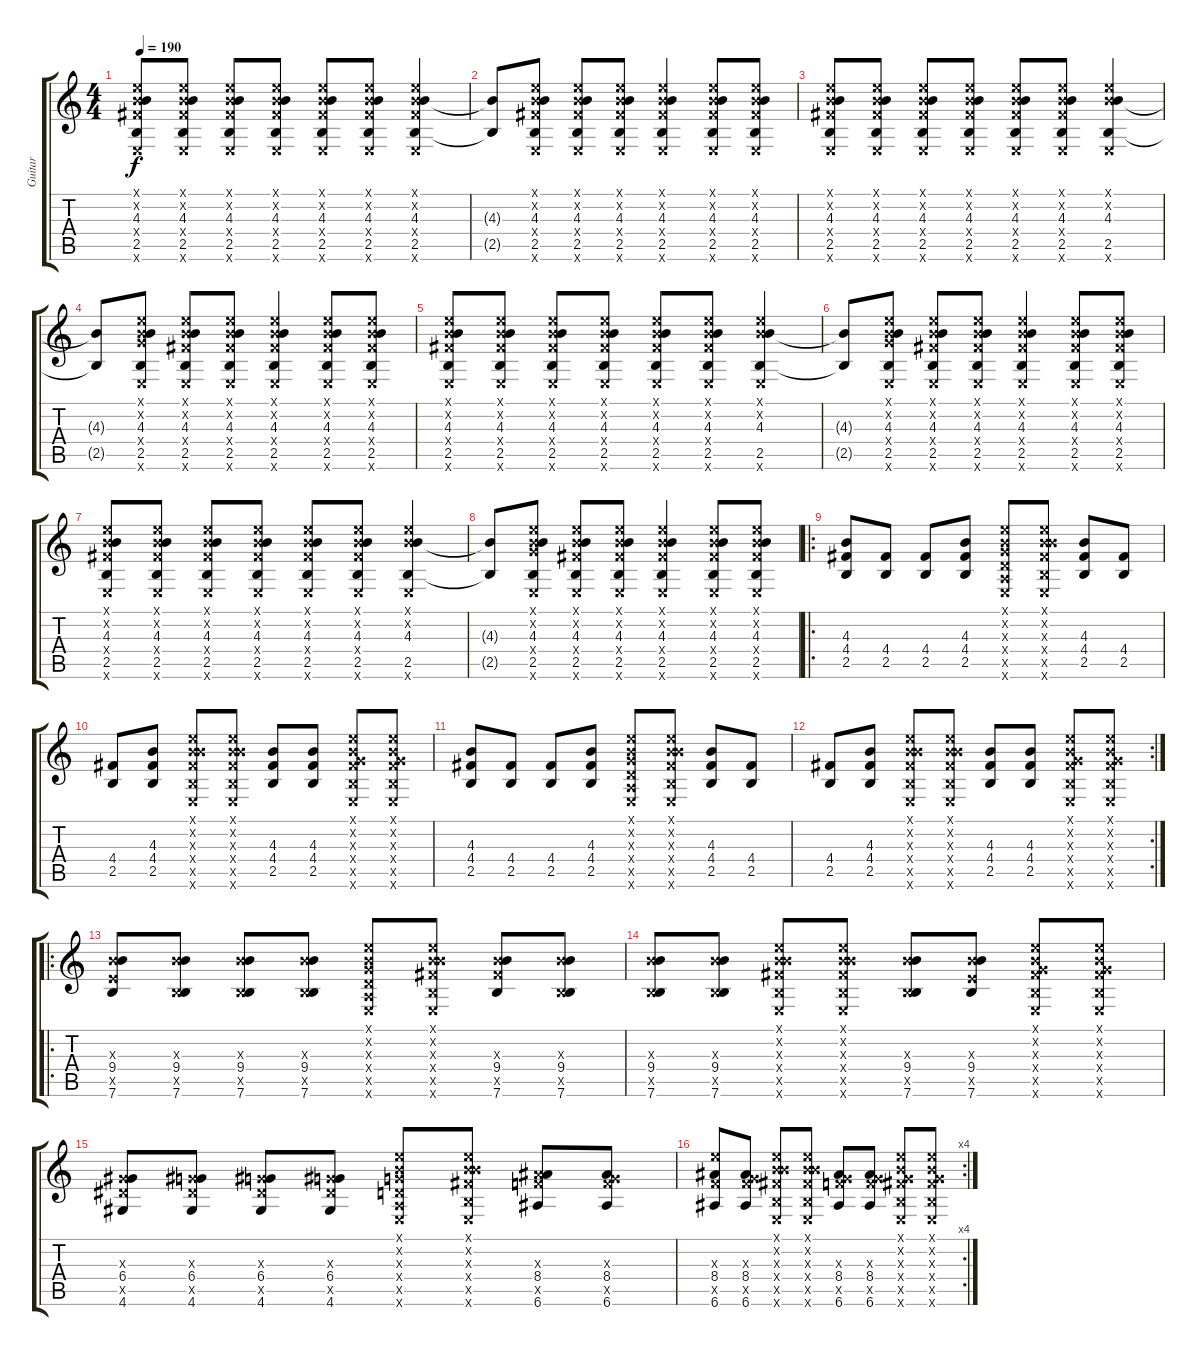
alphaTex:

\track ("Guitar" "Guitar") {instrument distortionguitar}
\staff {score tabs}
\tuning (E4 B3 G3 D3 A2 E2) {hide}
\ts (4 4)
\tempo 190
\clef g2
\ks c
(0.1{x} 0.2{x} 4.3 4.4{x} 2.5 0.6{x}).8{dy f balance 0 instrument overdrivenguitar} (0.1{x} 0.2{x} 4.3 4.4{x} 2.5 0.6{x}).8 (0.1{x} 0.2{x} 4.3 4.4{x} 2.5 0.6{x}).8 (0.1{x} 0.2{x} 4.3 4.4{x} 2.5 0.6{x}).8 (0.1{x} 0.2{x} 4.3 4.4{x} 2.5 0.6{x}).8 (0.1{x} 0.2{x} 4.3 4.4{x} 2.5 0.6{x}).8 (0.1{x} 0.2{x} 4.3 4.4{x} 2.5 0.6{x}).4 |
(4.3{t} 2.5{t}).8 (0.1{x} 0.2{x} 4.3 4.4{x} 2.5 0.6{x}).8 (0.1{x} 0.2{x} 4.3 4.4{x} 2.5 0.6{x}).8 (0.1{x} 0.2{x} 4.3 4.4{x} 2.5 0.6{x}).8 (0.1{x} 0.2{x} 4.3 4.4{x} 2.5 0.6{x}).4 (0.1{x} 0.2{x} 4.3 4.4{x} 2.5 0.6{x}).8 (0.1{x} 0.2{x} 4.3 4.4{x} 2.5 0.6{x}).8 |
(0.1{x} 0.2{x} 4.3 4.4{x} 2.5 0.6{x}).8 (0.1{x} 0.2{x} 4.3 4.4{x} 2.5 0.6{x}).8 (0.1{x} 0.2{x} 4.3 4.4{x} 2.5 0.6{x}).8 (0.1{x} 0.2{x} 4.3 4.4{x} 2.5 0.6{x}).8 (0.1{x} 0.2{x} 4.3 4.4{x} 2.5 0.6{x}).8 (0.1{x} 0.2{x} 4.3 4.4{x} 2.5 0.6{x}).8 (0.1{x} 0.2{x} 4.3 2.5 0.6{x}).4 |
(4.3{t} 2.5{t}).8 (0.1{x} 0.2{x} 4.3 5.4{x} 2.5 0.6{x}).8 (0.1{x} 0.2{x} 4.3 4.4{x} 2.5 0.6{x}).8 (0.1{x} 0.2{x} 4.3 4.4{x} 2.5 0.6{x}).8 (0.1{x} 0.2{x} 4.3 4.4{x} 2.5 0.6{x}).4 (0.1{x} 0.2{x} 4.3 4.4{x} 2.5 0.6{x}).8 (0.1{x} 0.2{x} 4.3 4.4{x} 2.5 0.6{x}).8 |
(0.1{x} 0.2{x} 4.3 4.4{x} 2.5 0.6{x}).8 (0.1{x} 0.2{x} 4.3 4.4{x} 2.5 0.6{x}).8 (0.1{x} 0.2{x} 4.3 4.4{x} 2.5 0.6{x}).8 (0.1{x} 0.2{x} 4.3 4.4{x} 2.5 0.6{x}).8 (0.1{x} 0.2{x} 4.3 4.4{x} 2.5 0.6{x}).8 (0.1{x} 0.2{x} 4.3 4.4{x} 2.5 0.6{x}).8 (0.1{x} 0.2{x} 4.3 2.5 0.6{x}).4 |
(4.3{t} 2.5{t}).8 (0.1{x} 0.2{x} 4.3 5.4{x} 2.5 0.6{x}).8 (0.1{x} 0.2{x} 4.3 4.4{x} 2.5 0.6{x}).8 (0.1{x} 0.2{x} 4.3 4.4{x} 2.5 0.6{x}).8 (0.1{x} 0.2{x} 4.3 4.4{x} 2.5 0.6{x}).4 (0.1{x} 0.2{x} 4.3 4.4{x} 2.5 0.6{x}).8 (0.1{x} 0.2{x} 4.3 4.4{x} 2.5 0.6{x}).8 |
(0.1{x} 0.2{x} 4.3 4.4{x} 2.5 0.6{x}).8 (0.1{x} 0.2{x} 4.3 4.4{x} 2.5 0.6{x}).8 (0.1{x} 0.2{x} 4.3 4.4{x} 2.5 0.6{x}).8 (0.1{x} 0.2{x} 4.3 4.4{x} 2.5 0.6{x}).8 (0.1{x} 0.2{x} 4.3 4.4{x} 2.5 0.6{x}).8 (0.1{x} 0.2{x} 4.3 4.4{x} 2.5 0.6{x}).8 (0.1{x} 0.2{x} 4.3 2.5 0.6{x}).4 |
(4.3{t} 2.5{t}).8 (0.1{x} 0.2{x} 4.3 5.4{x} 2.5 0.6{x}).8 (0.1{x} 0.2{x} 4.3 4.4{x} 2.5 0.6{x}).8 (0.1{x} 0.2{x} 4.3 4.4{x} 2.5 0.6{x}).8 (0.1{x} 0.2{x} 4.3 4.4{x} 2.5 0.6{x}).4 (0.1{x} 0.2{x} 4.3 4.4{x} 2.5 0.6{x}).8 (0.1{x} 0.2{x} 4.3 4.4{x} 2.5 0.6{x}).8 |
\ro
(4.3 4.4 2.5).8{balance 8 instrument distortionguitar} (4.4 2.5).8 (4.4 2.5).8 (4.3 4.4 2.5).8 (0.1{x} 0.2{x} 0.3{x} 0.4{x} 0.5{x} 0.6{x}).8 (0.1{x} 0.2{x} 4.3{x} 4.4{x} 2.5{x} 0.6{x}).8 (4.3 4.4 2.5).8 (4.4 2.5).8 |
(4.4 2.5).8 (4.3 4.4 2.5).8 (0.1{x} 0.2{x} 4.3{x} 4.4{x} 2.5{x} 0.6{x}).8 (0.1{x} 0.2{x} 4.3{x} 4.4{x} 2.5{x} 0.6{x}).8 (4.3 4.4 2.5).8 (4.3 4.4 2.5).8 (0.1{x} 0.2{x} 0.3{x} 4.4{x} 2.5{x} 0.6{x}).8 (0.1{x} 0.2{x} 0.3{x} 4.4{x} 2.5{x} 0.6{x}).8 |
(4.3 4.4 2.5).8 (4.4 2.5).8 (4.4 2.5).8 (4.3 4.4 2.5).8 (0.1{x} 0.2{x} 0.3{x} 0.4{x} 0.5{x} 0.6{x}).8 (0.1{x} 0.2{x} 4.3{x} 4.4{x} 2.5{x} 0.6{x}).8 (4.3 4.4 2.5).8 (4.4 2.5).8 |
\rc 2
(4.4 2.5).8 (4.3 4.4 2.5).8 (0.1{x} 0.2{x} 4.3{x} 4.4{x} 2.5{x} 0.6{x}).8 (0.1{x} 0.2{x} 4.3{x} 4.4{x} 2.5{x} 0.6{x}).8 (4.3 4.4 2.5).8 (4.3 4.4 2.5).8 (0.1{x} 0.2{x} 0.3{x} 4.4{x} 2.5{x} 0.6{x}).8 (0.1{x} 0.2{x} 0.3{x} 4.4{x} 2.5{x} 0.6{x}).8 |
\ro
(4.3{x} 9.4 7.5{x} 7.6).8{volume 9 instrument overdrivenguitar} (4.3{x} 9.4 2.5{x} 7.6).8 (4.3{x} 9.4 2.5{x} 7.6).8 (4.3{x} 9.4 2.5{x} 7.6).8 (0.1{x} 0.2{x} 0.3{x} 0.4{x} 0.5{x} 0.6{x}).8 (0.1{x} 0.2{x} 4.3{x} 4.4{x} 2.5{x} 0.6{x}).8 (4.3{x} 9.4 9.5{x} 7.6).8 (4.3{x} 9.4 2.5{x} 7.6).8 |
(4.3{x} 9.4 2.5{x} 7.6).8 (4.3{x} 9.4 2.5{x} 7.6).8 (0.1{x} 0.2{x} 4.3{x} 4.4{x} 2.5{x} 0.6{x}).8 (0.1{x} 0.2{x} 4.3{x} 4.4{x} 2.5{x} 0.6{x}).8 (4.3{x} 9.4 2.5{x} 7.6).8 (4.3{x} 9.4 7.5{x} 7.6).8 (0.1{x} 0.2{x} 0.3{x} 4.4{x} 2.5{x} 0.6{x}).8 (0.1{x} 0.2{x} 0.3{x} 4.4{x} 2.5{x} 0.6{x}).8 |
(0.3{x} 6.4 6.5{x} 4.6).8 (0.3{x} 6.4 6.5{x} 4.6).8 (0.3{x} 6.4 6.5{x} 4.6).8 (0.3{x} 6.4 6.5{x} 4.6).8 (0.1{x} 0.2{x} 0.3{x} 0.4{x} 0.5{x} 0.6{x}).8 (0.1{x} 0.2{x} 4.3{x} 4.4{x} 2.5{x} 0.6{x}).8 (2.3{x} 8.4 8.5{x} 6.6).8 (0.3{x} 8.4 8.5{x} 6.6).8 |
\rc 4
(9.3{x} 8.4 8.5{x} 6.6).8 (0.3{x} 8.4 8.5{x} 6.6).8 (0.1{x} 0.2{x} 4.3{x} 4.4{x} 2.5{x} 0.6{x}).8 (0.1{x} 0.2{x} 4.3{x} 4.4{x} 2.5{x} 0.6{x}).8 (0.3{x} 8.4 8.5{x} 6.6).8 (0.3{x} 8.4 8.5{x} 6.6).8 (0.1{x} 0.2{x} 0.3{x} 4.4{x} 2.5{x} 0.6{x}).8 (0.1{x} 0.2{x} 0.3{x} 4.4{x} 2.5{x} 0.6{x}).8
